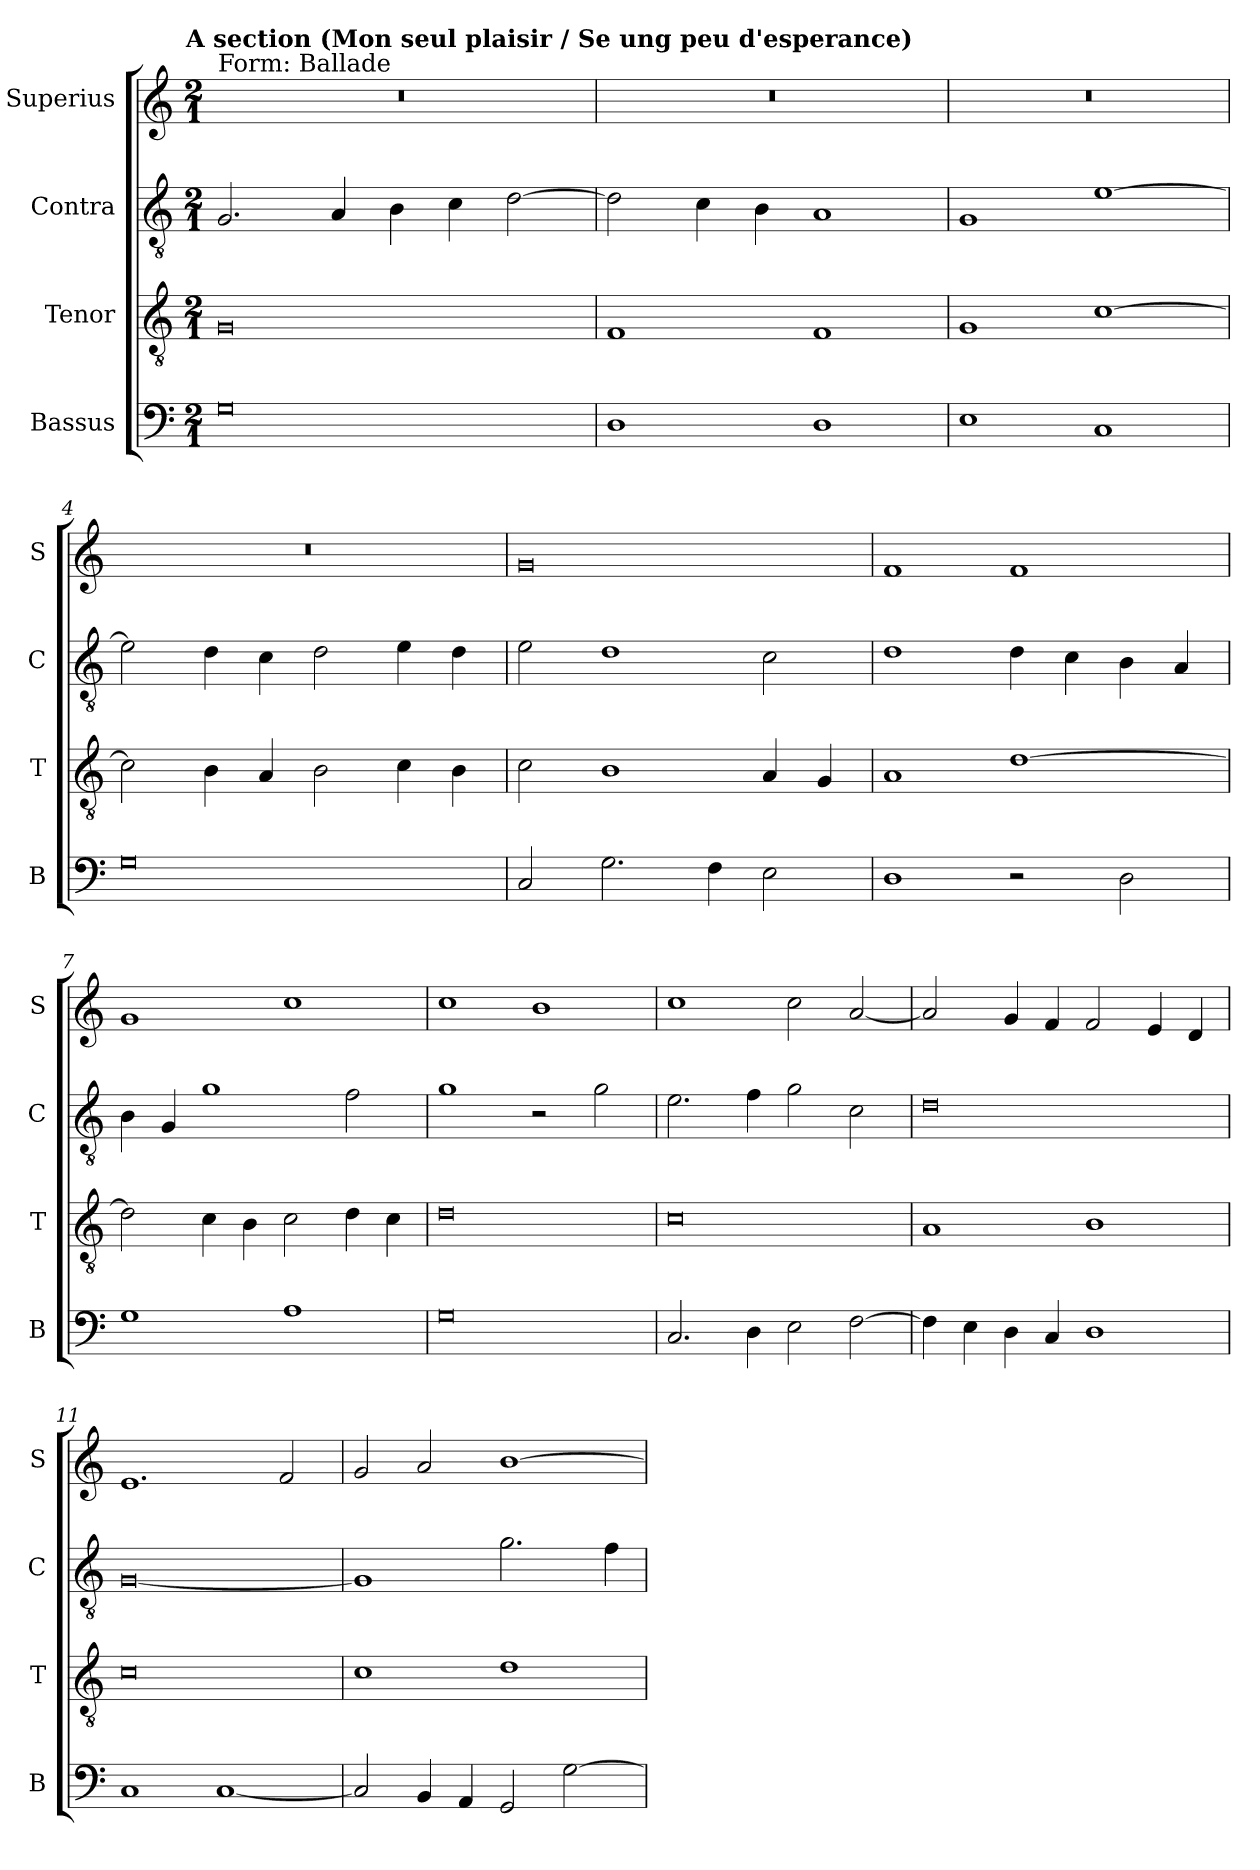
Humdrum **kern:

**kern	**kern	**kern	**kern
*part4	*part3	*part2	*part1
*staff4	*staff3	*staff2	*staff1
*I"Bassus	*I"Tenor	*I"Contra	*I"Superius
*I'B	*I'T	*I'C	*I'S
*clefF4	*clefGv2	*clefGv2	*clefG2
*k[]	*k[]	*k[]	*k[]
!!LO:TX:omd:t=A section (Mon seul plaisir / Se ung peu d'esperance)
*M2/1	*M2/1	*M2/1	*M2/1
=1	=1	=1	=1
!	!	!	!LO:TX:a:t=Form&colon; Ballade
0G	0G	2.G/	0r
.	.	4A/	.
.	.	4B\	.
.	.	4c\	.
.	.	[2d\	.
=2	=2	=2	=2
1D	1F	2d\]	0r
.	.	4c\	.
.	.	4B\	.
1D	1F	1A	.
=3	=3	=3	=3
1E	1G	1G	0r
1C	[1c	[1e	.
=4	=4	=4	=4
0G	2c\]	2e\]	0r
.	4B\	4d\	.
.	4A/	4c\	.
.	2B\	2d\	.
.	4c\	4e\	.
.	4B\	4d\	.
=5	=5	=5	=5
2C/	2c\	2e\	0g
2.G\	1B	1d	.
4F\	.	.	.
2E\	4A/	2c\	.
.	4G/	.	.
=6	=6	=6	=6
1D	1A	1d	1f
2r	[1d	4d\	1f
.	.	4c\	.
2D\	.	4B\	.
.	.	4A/	.
=7	=7	=7	=7
1G	2d\]	4B\	1g
.	.	4G/	.
.	4c\	1g	.
.	4B\	.	.
1A	2c\	.	1cc
.	4d\	2f\	.
.	4c\	.	.
=8	=8	=8	=8
0G	0d	1g	1cc
.	.	2r	1b
.	.	2g\	.
=9	=9	=9	=9
2.C/	0c	2.e\	1cc
4D\	.	4f\	.
2E\	.	2g\	2cc\
[2F\	.	2c\	[2a/
=10	=10	=10	=10
4F\]	1A	0d	2a/]
4E\	.	.	.
4D\	.	.	4g/
4C/	.	.	4f/
1D	1B	.	2f/
.	.	.	4e/
.	.	.	4d/
=11	=11	=11	=11
1C	0c	[0G	1.e
[1C	.	.	.
.	.	.	2f/
=12	=12	=12	=12
2C/]	1c	1G]	2g/
4BB/	.	.	2a/
4AA/	.	.	.
2GG/	1d	2.g\	[1b
[2G\	.	.	.
.	.	4f\	.
=	=	=	=
*-	*-	*-	*-
